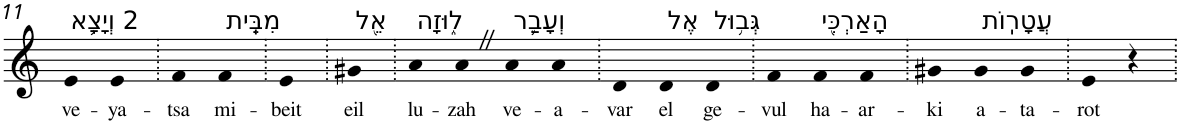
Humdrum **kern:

**kern	**text
*part1	*part1
*staff1	*staff1
*I"Piano	*
*I'Pno	*
!!LO:PB:g=z
*clefG2	*
*k[]	*
=11	=11
!LO:TX:a:t=2 וְיָצָ֥א	!
!	!LO:LY:b
4e	ve-
!	!LO:LY:b
4e	-ya-
=12.	=12.
!	!LO:LY:b
4f	-tsa
!LO:TX:a:t=מִבֵּֽית	!
!	!LO:LY:b
4f	mi-
=13.	=13.
!	!LO:LY:b
4e	-beit
=14.	=14.
!LO:TX:a:t=אֵ֖ל	!
!	!LO:LY:b
4g#X	eil
=15.	=15.
!LO:TX:a:t=ל֑וּזָה	!
!	!LO:LY:b
4a	lu-
!	!LO:LY:b
4aZ	-zah
!LO:TX:a:t=וְעָבַ֛ר	!
!	!LO:LY:b
4a	ve-
!	!LO:LY:b
4a	-a-
=16.	=16.
!	!LO:LY:b
4d	-var
!LO:TX:a:t=אֶל	!
!	!LO:LY:b
4d	el
!LO:TX:a:t=גְּב֥וּל	!
!	!LO:LY:b
4d	ge-
=17.	=17.
!	!LO:LY:b
4f	-vul
!LO:TX:a:t=הָאַרְכִּ֖י	!
!	!LO:LY:b
4f	ha-
!	!LO:LY:b
4f	-ar-
=18.	=18.
!	!LO:LY:b
4g#X	-ki
!LO:TX:a:t=עֲטָרֽוֹת	!
!	!LO:LY:b
4g#	a-
!	!LO:LY:b
4g#	-ta-
=19.	=19.
!	!LO:LY:b
4e	-rot
4r	.
=.	=.
*-	*-
